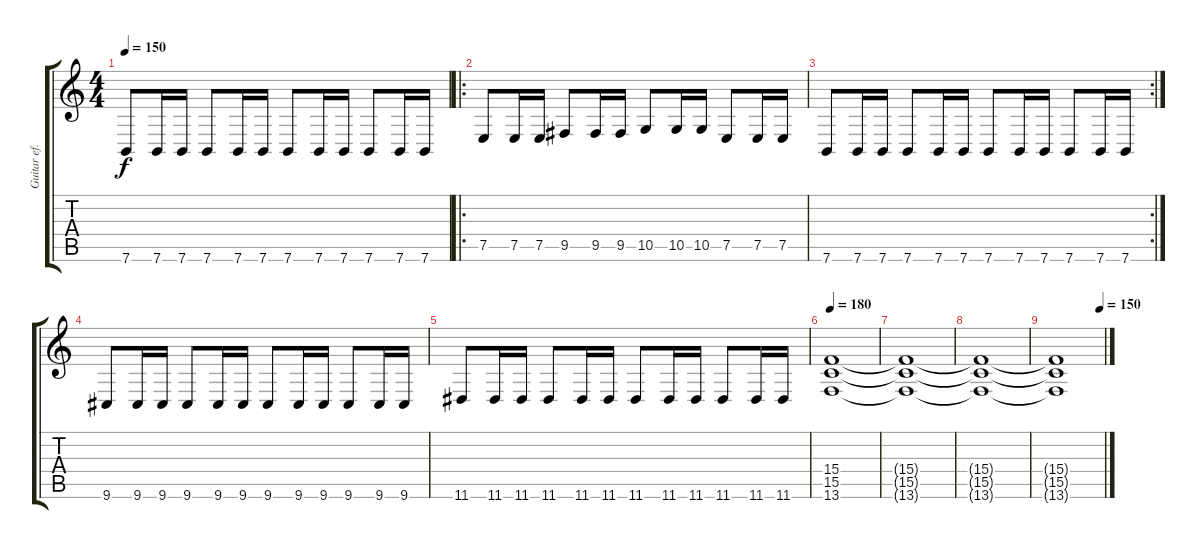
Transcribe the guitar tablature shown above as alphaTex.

\track ("Guitar ef." "Guitar ef.") {instrument synthvoice}
\staff {score tabs}
\tuning (E4 B3 G3 D3 A2 E2) {hide}
\ts (4 4)
\tempo 150
\clef g2
\ks c
7.6.8{dy f} 7.6.16 7.6.16 7.6.8 7.6.16 7.6.16 7.6.8 7.6.16 7.6.16 7.6.8 7.6.16 7.6.16 |
\ro
7.5.8 7.5.16 7.5.16 9.5.8 9.5.16 9.5.16 10.5.8 10.5.16 10.5.16 7.5.8 7.5.16 7.5.16 |
\rc 2
7.6.8 7.6.16 7.6.16 7.6.8 7.6.16 7.6.16 7.6.8 7.6.16 7.6.16 7.6.8 7.6.16 7.6.16 |
9.6.8 9.6.16 9.6.16 9.6.8 9.6.16 9.6.16 9.6.8 9.6.16 9.6.16 9.6.8 9.6.16 9.6.16 |
11.6.8 11.6.16 11.6.16 11.6.8 11.6.16 11.6.16 11.6.8 11.6.16 11.6.16 11.6.8 11.6.16 11.6.16 |
\tempo 180
(15.4 15.5 13.6).1 |
(15.4{t} 15.5{t} 13.6{t}).1 |
(15.4{t} 15.5{t} 13.6{t}).1 |
\tempo (150 0.9166666666666666)
(15.4{t} 15.5{t} 13.6{t}).1
